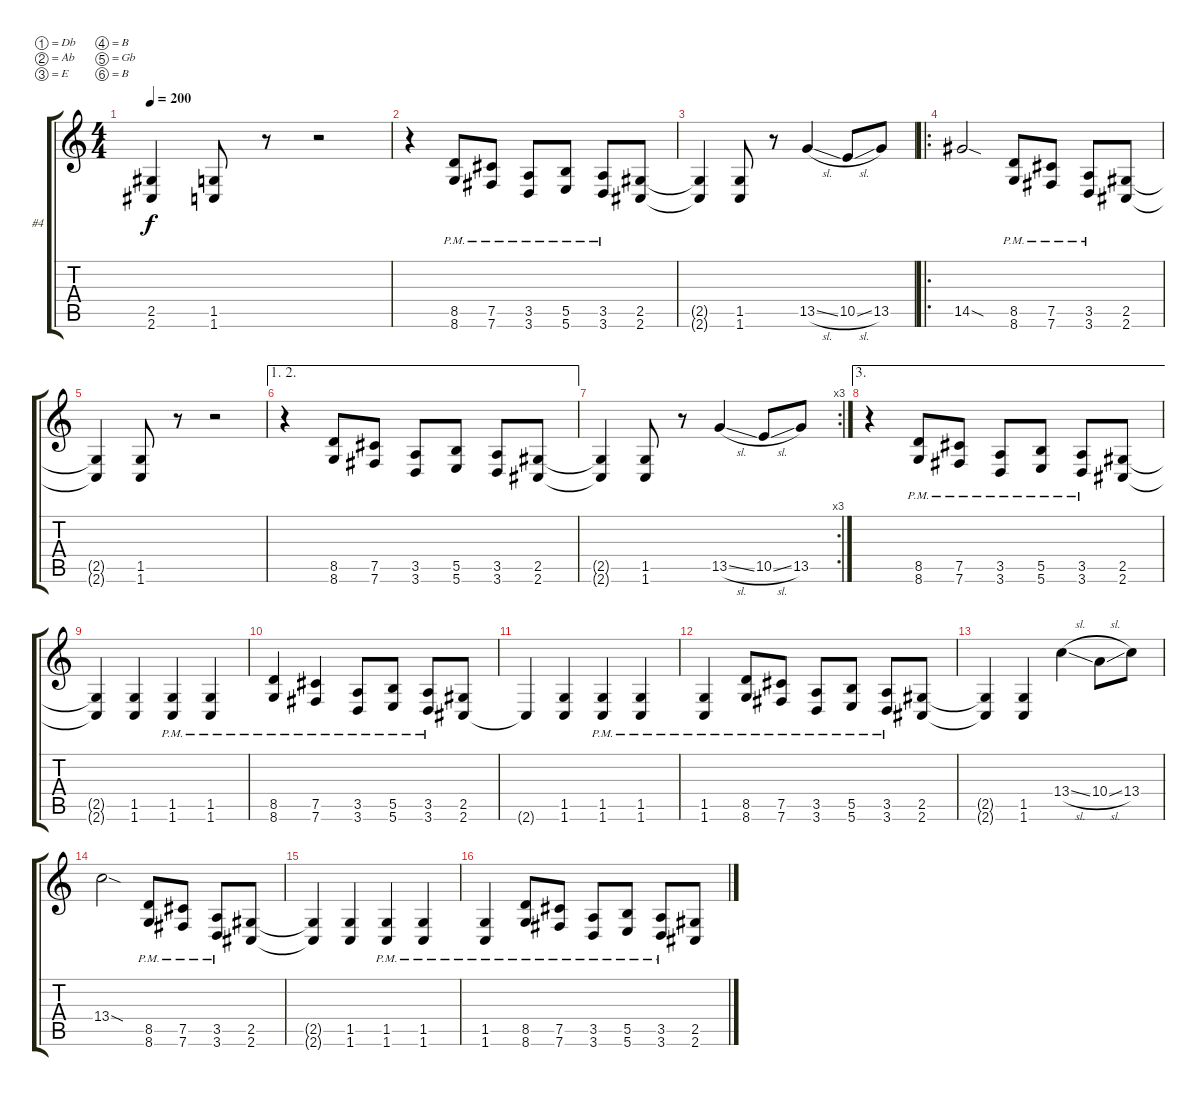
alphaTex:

\bracketExtendMode groupsimilarinstruments
\firstSystemTrackNameOrientation horizontal
\otherSystemsTrackNameOrientation horizontal
\track ("Jim Root" "#4") {instrument distortionguitar}
\staff {score tabs}
\tuning (Db4 Ab3 E3 B2 Gb2 B1)
\ts (4 4)
\tempo 200
\clef g2
\ks c
(2.5{t} 2.6{t}).4{dy f} (1.5 1.6).8 r.8 r.2 |
r.4 (8.5{pm} 8.6{pm}).8 (7.5{pm} 7.6{pm}).8 (3.5{pm} 3.6{pm}).8 (5.5{pm} 5.6{pm}).8 (3.5{pm} 3.6{pm}).8 (2.5 2.6).8 |
(2.5{t} 2.6{t}).4 (1.5 1.6).8 r.8 13.5{sl}.4 10.5{sl}.8 13.5.8 |
\ro
14.5{sod}.2 (8.5{pm} 8.6{pm}).8 (7.5{pm} 7.6{pm}).8 (3.5{pm} 3.6{pm}).8 (2.5 2.6).8 |
(2.5{t} 2.6{t}).4 (1.5 1.6).8 r.8 r.2 |
\ae (1 2)
r.4 (8.5 8.6).8 (7.5 7.6).8 (3.5 3.6).8 (5.5 5.6).8 (3.5 3.6).8 (2.5 2.6).8 |
\rc 3
(2.5{t} 2.6{t}).4 (1.5 1.6).8 r.8 13.5{sl}.4 10.5{sl}.8 13.5.8 |
\ae 3
r.4 (8.5{pm} 8.6{pm}).8 (7.5{pm} 7.6{pm}).8 (3.5{pm} 3.6{pm}).8 (5.5{pm} 5.6{pm}).8 (3.5{pm} 3.6{pm}).8 (2.5 2.6).8 |
(2.5{t} 2.6{t}).4 (1.5 1.6).4 (1.5{pm} 1.6{pm}).4 (1.5{pm} 1.6{pm}).4 |
(8.5{pm} 8.6{pm}).4 (7.5{pm} 7.6{pm}).4 (3.5{pm} 3.6{pm}).8 (5.5{pm} 5.6{pm}).8 (3.5{pm} 3.6{pm}).8 (2.5 2.6).8 |
2.6{t}.4 (1.5 1.6).4 (1.5{pm} 1.6{pm}).4 (1.5{pm} 1.6{pm}).4 |
(1.5{pm} 1.6{pm}).4 (8.5{pm} 8.6{pm}).8 (7.5{pm} 7.6{pm}).8 (3.5{pm} 3.6{pm}).8 (5.5{pm} 5.6{pm}).8 (3.5{pm} 3.6{pm}).8 (2.5 2.6).8 |
(2.5{t} 2.6{t}).4 (1.5 1.6).4 13.4{sl}.4 10.4{sl}.8 13.4.8 |
13.4{sod}.2 (8.5{pm} 8.6{pm}).8 (7.5{pm} 7.6{pm}).8 (3.5{pm} 3.6{pm}).8 (2.5 2.6).8 |
(2.5{t} 2.6{t}).4 (1.5 1.6).4 (1.5{pm} 1.6{pm}).4 (1.5{pm} 1.6{pm}).4 |
(1.5{pm} 1.6{pm}).4 (8.5{pm} 8.6{pm}).8 (7.5{pm} 7.6{pm}).8 (3.5{pm} 3.6{pm}).8 (5.5{pm} 5.6{pm}).8 (3.5{pm} 3.6{pm}).8 (2.5 2.6).8
